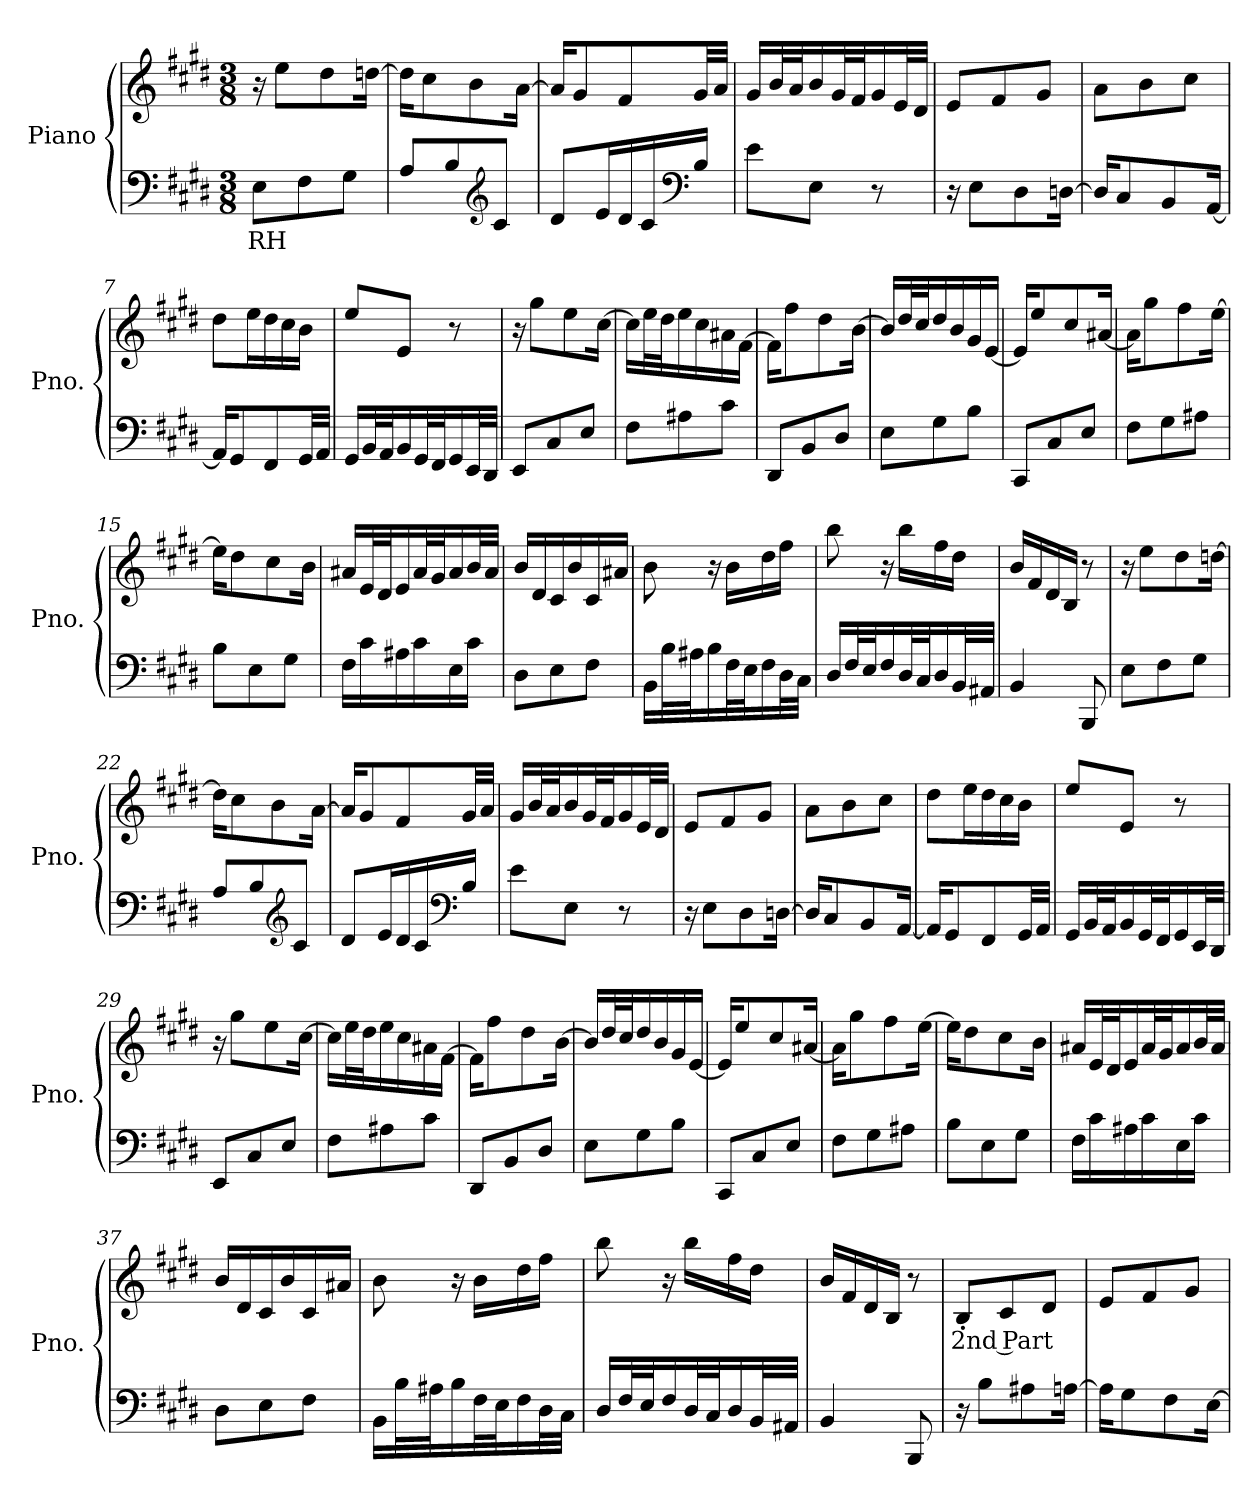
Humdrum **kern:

**kern	**text	**kern	**text
*part2	*part2	*part1	*part1
*staff2	*staff2	*staff1	*staff1
*I"Piano	*	*I"Piano	*
*I'Pno.	*	*I'Pno.	*
*clefF4	*	*clefG2	*
*k[f#c#g#d#]	*	*k[f#c#g#d#]	*
*M3/8	*	*M3/8	*
*MM72	*	*MM72	*
=1	=1	=1	=1
!	!LO:LY:b	!	!
8E\L	RH	16r	.
.	.	8ee\L	.
8F#\	.	.	.
.	.	8dd#\	.
8G#\J	.	.	.
.	.	[16ddn\Jk	.
=2	=2	=2	=2
8A/L	.	16dd\KL]	.
.	.	8cc#\	.
8B/	.	.	.
.	.	8b\	.
*clefG2	*	*	*
8c#/J	.	.	.
.	.	[16a\Jk	.
=3	=3	=3	=3
8d#/L	.	16a/KL]	.
.	.	8g#/	.
16e/L	.	.	.
16d#/	.	8f#/	.
16c#/	.	.	.
*clefF4	*	*	*
16B/JJ	.	32g#/LL	.
.	.	32a/JJJ	.
=4	=4	=4	=4
8e\L	.	16g#/LL	.
.	.	32b/L	.
.	.	32a/J	.
8E\J	.	16b/	.
.	.	32g#/L	.
.	.	32f#/J	.
8r	.	16g#/	.
.	.	32e/L	.
.	.	32d#/JJJ	.
=5	=5	=5	=5
16r	.	8e/L	.
8E\L	.	.	.
.	.	8f#/	.
8D#\	.	.	.
.	.	8g#/J	.
[16Dn\Jk	.	.	.
=6	=6	=6	=6
16D/KL]	.	8a\L	.
8C#/	.	.	.
.	.	8b\	.
8BB/	.	.	.
.	.	8cc#\J	.
[16AA/Jk	.	.	.
!!LO:LB:g=z
=7	=7	=7	=7
16AA/KL]	.	8dd#\L	.
8GG#/	.	.	.
.	.	16ee\L	.
8FF#/	.	16dd#\	.
.	.	16cc#\	.
32GG#/LL	.	16b\JJ	.
32AA/JJJ	.	.	.
=8	=8	=8	=8
16GG#/LL	.	8ee/L	.
32BB/L	.	.	.
32AA/J	.	.	.
16BB/	.	8e/J	.
32GG#/L	.	.	.
32FF#/J	.	.	.
16GG#/	.	8r	.
32EE/L	.	.	.
32DD#/JJJ	.	.	.
=9	=9	=9	=9
8EE/L	.	16r	.
.	.	8gg#\L	.
8C#/	.	.	.
.	.	8ee\	.
8E/J	.	.	.
.	.	[16cc#\Jk	.
=10	=10	=10	=10
8F#\L	.	16cc#\LL]	.
.	.	32ee\L	.
.	.	32dd#\J	.
8A#X\	.	16ee\	.
.	.	16cc#\	.
8c#\J	.	16a#X\	.
.	.	[16f#\JJ	.
=11	=11	=11	=11
8DD#/L	.	16f#\KL]	.
.	.	8ff#\	.
8BB/	.	.	.
.	.	8dd#\	.
8D#/J	.	.	.
.	.	[16b\Jk	.
!!LO:LB:g=z
=12	=12	=12	=12
8E\L	.	16b/LL]	.
.	.	32dd#/L	.
.	.	32cc#/J	.
8G#\	.	16dd#/	.
.	.	16b/	.
8B\J	.	16g#/	.
.	.	[16e/JJ	.
=13	=13	=13	=13
8CC#/L	.	16e/KL]	.
.	.	8ee/	.
8C#/	.	.	.
.	.	8cc#/	.
8E/J	.	.	.
.	.	[16a#X/Jk	.
=14	=14	=14	=14
8F#\L	.	16a#\KL]	.
.	.	8gg#\	.
8G#\	.	.	.
.	.	8ff#\	.
8A#X\J	.	.	.
.	.	[16ee\Jk	.
=15	=15	=15	=15
8B\L	.	16ee\KL]	.
.	.	8dd#\	.
8E\	.	.	.
.	.	8cc#\	.
8G#\J	.	.	.
.	.	16b\Jk	.
=16	=16	=16	=16
16F#\LL	.	16a#X/LL	.
16c#\	.	32e/L	.
.	.	32d#/J	.
16A#X\	.	16e/	.
16c#\	.	32a#/L	.
.	.	32g#/J	.
16E\	.	16a#/	.
16c#\JJ	.	32b/L	.
.	.	32a#/JJJ	.
=17	=17	=17	=17
8D#\L	.	16b/LL	.
.	.	16d#/	.
8E\	.	16c#/	.
.	.	16b/	.
8F#\J	.	16c#/	.
.	.	16a#X/JJ	.
!!LO:LB:g=z
=18	=18	=18	=18
16BB\LL	.	8b\	.
32B\L	.	.	.
32A#X\J	.	.	.
16B\	.	16r	.
32F#\L	.	16b\LL	.
32E\J	.	.	.
16F#\	.	16dd#\	.
32D#\L	.	16ff#\JJ	.
32C#\JJJ	.	.	.
=19	=19	=19	=19
16D#/LL	.	8bb\	.
32F#/L	.	.	.
32E/J	.	.	.
16F#/	.	16r	.
32D#/L	.	16bb\LL	.
32C#/J	.	.	.
16D#/	.	16ff#\	.
32BB/L	.	16dd#\JJ	.
32AA#X/JJJ	.	.	.
=20	=20	=20	=20
4BB/	.	16b/LL	.
.	.	16f#/	.
.	.	16d#/	.
.	.	16B/JJ	.
8BBB/	.	8r	.
=21	=21	=21	=21
8E\L	.	16r	.
.	.	8ee\L	.
8F#\	.	.	.
.	.	8dd#\	.
8G#\J	.	.	.
.	.	[16ddn\Jk	.
=22	=22	=22	=22
8A/L	.	16dd\KL]	.
.	.	8cc#\	.
8B/	.	.	.
.	.	8b\	.
*clefG2	*	*	*
8c#/J	.	.	.
.	.	[16a\Jk	.
!!LO:LB:g=z
=23	=23	=23	=23
8d#/L	.	16a/KL]	.
.	.	8g#/	.
16e/L	.	.	.
16d#/	.	8f#/	.
16c#/	.	.	.
*clefF4	*	*	*
16B/JJ	.	32g#/LL	.
.	.	32a/JJJ	.
=24	=24	=24	=24
8e\L	.	16g#/LL	.
.	.	32b/L	.
.	.	32a/J	.
8E\J	.	16b/	.
.	.	32g#/L	.
.	.	32f#/J	.
8r	.	16g#/	.
.	.	32e/L	.
.	.	32d#/JJJ	.
=25	=25	=25	=25
16r	.	8e/L	.
8E\L	.	.	.
.	.	8f#/	.
8D#\	.	.	.
.	.	8g#/J	.
[16Dn\Jk	.	.	.
=26	=26	=26	=26
16D/KL]	.	8a\L	.
8C#/	.	.	.
.	.	8b\	.
8BB/	.	.	.
.	.	8cc#\J	.
[16AA/Jk	.	.	.
=27	=27	=27	=27
16AA/KL]	.	8dd#\L	.
8GG#/	.	.	.
.	.	16ee\L	.
8FF#/	.	16dd#\	.
.	.	16cc#\	.
32GG#/LL	.	16b\JJ	.
32AA/JJJ	.	.	.
!!LO:LB:g=z
=28	=28	=28	=28
16GG#/LL	.	8ee/L	.
32BB/L	.	.	.
32AA/J	.	.	.
16BB/	.	8e/J	.
32GG#/L	.	.	.
32FF#/J	.	.	.
16GG#/	.	8r	.
32EE/L	.	.	.
32DD#/JJJ	.	.	.
=29	=29	=29	=29
8EE/L	.	16r	.
.	.	8gg#\L	.
8C#/	.	.	.
.	.	8ee\	.
8E/J	.	.	.
.	.	[16cc#\Jk	.
=30	=30	=30	=30
8F#\L	.	16cc#\LL]	.
.	.	32ee\L	.
.	.	32dd#\J	.
8A#X\	.	16ee\	.
.	.	16cc#\	.
8c#\J	.	16a#X\	.
.	.	[16f#\JJ	.
=31	=31	=31	=31
8DD#/L	.	16f#\KL]	.
.	.	8ff#\	.
8BB/	.	.	.
.	.	8dd#\	.
8D#/J	.	.	.
.	.	[16b\Jk	.
=32	=32	=32	=32
8E\L	.	16b/LL]	.
.	.	32dd#/L	.
.	.	32cc#/J	.
8G#\	.	16dd#/	.
.	.	16b/	.
8B\J	.	16g#/	.
.	.	[16e/JJ	.
=33	=33	=33	=33
8CC#/L	.	16e/KL]	.
.	.	8ee/	.
8C#/	.	.	.
.	.	8cc#/	.
8E/J	.	.	.
.	.	[16a#X/Jk	.
!!LO:PB:g=z
=34	=34	=34	=34
8F#\L	.	16a#\KL]	.
.	.	8gg#\	.
8G#\	.	.	.
.	.	8ff#\	.
8A#X\J	.	.	.
.	.	[16ee\Jk	.
=35	=35	=35	=35
8B\L	.	16ee\KL]	.
.	.	8dd#\	.
8E\	.	.	.
.	.	8cc#\	.
8G#\J	.	.	.
.	.	16b\Jk	.
=36	=36	=36	=36
16F#\LL	.	16a#X/LL	.
16c#\	.	32e/L	.
.	.	32d#/J	.
16A#X\	.	16e/	.
16c#\	.	32a#/L	.
.	.	32g#/J	.
16E\	.	16a#/	.
16c#\JJ	.	32b/L	.
.	.	32a#/JJJ	.
=37	=37	=37	=37
8D#\L	.	16b/LL	.
.	.	16d#/	.
8E\	.	16c#/	.
.	.	16b/	.
8F#\J	.	16c#/	.
.	.	16a#X/JJ	.
=38	=38	=38	=38
16BB\LL	.	8b\	.
32B\L	.	.	.
32A#X\J	.	.	.
16B\	.	16r	.
32F#\L	.	16b\LL	.
32E\J	.	.	.
16F#\	.	16dd#\	.
32D#\L	.	16ff#\JJ	.
32C#\JJJ	.	.	.
!!LO:LB:g=z
=39	=39	=39	=39
16D#/LL	.	8bb\	.
32F#/L	.	.	.
32E/J	.	.	.
16F#/	.	16r	.
32D#/L	.	16bb\LL	.
32C#/J	.	.	.
16D#/	.	16ff#\	.
32BB/L	.	16dd#\JJ	.
32AA#X/JJJ	.	.	.
=40	=40	=40	=40
4BB/	.	16b/LL	.
.	.	16f#/	.
.	.	16d#/	.
.	.	16B/JJ	.
8BBB/	.	8r	.
=41	=41	=41	=41
!	!	!	!LO:LY:b
16r	.	8B'/L	2nd Part
8B\L	.	.	.
.	.	8c#/	.
8A#X\	.	.	.
.	.	8d#/J	.
[16An\Jk	.	.	.
=42	=42	=42	=42
16A\KL]	.	8e/L	.
8G#\	.	.	.
.	.	8f#/	.
8F#\	.	.	.
.	.	8g#/J	.
[16E\Jk	.	.	.
=	=	=	=
*-	*-	*-	*-
